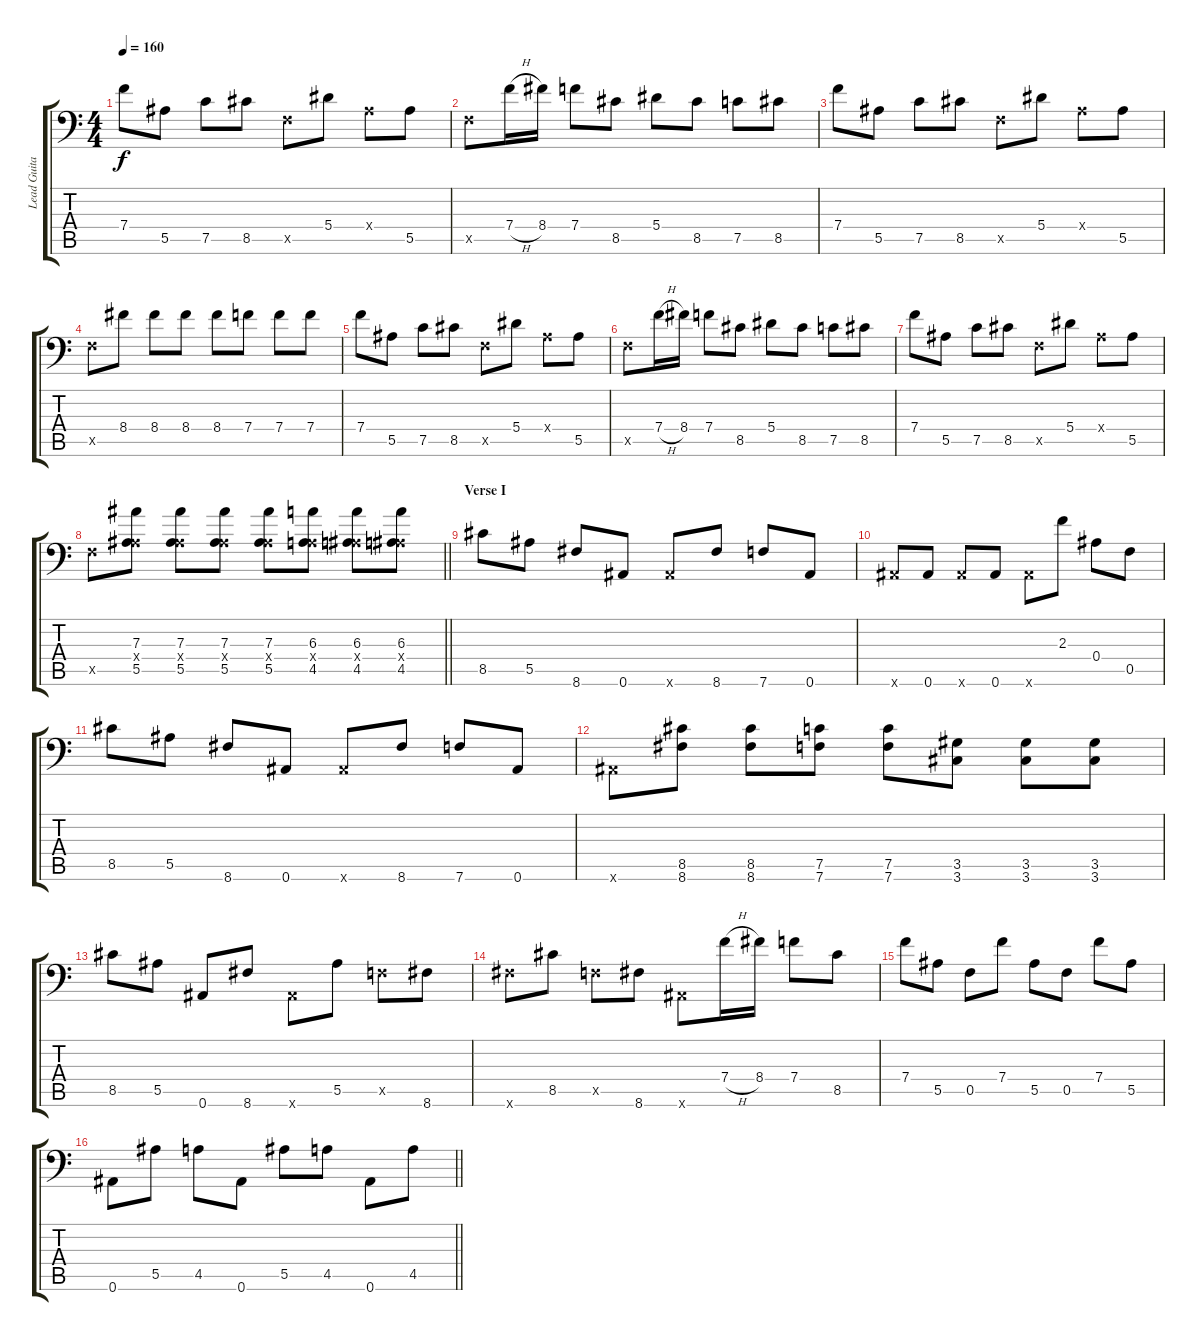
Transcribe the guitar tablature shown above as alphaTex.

\track ("Lead Guitar" "Lead Guita") {instrument distortionguitar}
\staff {score tabs}
\tuning (C4 G3 Eb3 Bb2 F2 Bb1) {hide}
\ts (4 4)
\tempo 160
\clef f4
\ks c
7.4.8{dy f} 5.5.8 7.5.8 8.5.8 0.5{x}.8 5.4.8 0.4{x}.8 5.5.8 |
0.5{x}.8 7.4{h}.16 8.4.16 7.4.8 8.5.8 5.4.8 8.5.8 7.5.8 8.5.8 |
7.4.8 5.5.8 7.5.8 8.5.8 0.5{x}.8 5.4.8 0.4{x}.8 5.5.8 |
0.5{x}.8 8.4.8 8.4.8 8.4.8 8.4.8 7.4.8 7.4.8 7.4.8 |
7.4.8 5.5.8 7.5.8 8.5.8 0.5{x}.8 5.4.8 0.4{x}.8 5.5.8 |
0.5{x}.8 7.4{h}.16 8.4.16 7.4.8 8.5.8 5.4.8 8.5.8 7.5.8 8.5.8 |
7.4.8 5.5.8 7.5.8 8.5.8 0.5{x}.8 5.4.8 0.4{x}.8 5.5.8 |
\barLineRight lightlight
0.5{x}.8 (7.3 0.4{x} 5.5).8 (7.3 0.4{x} 5.5).8 (7.3 0.4{x} 5.5).8 (7.3 0.4{x} 5.5).8 (6.3 0.4{x} 4.5).8 (6.3 0.4{x} 4.5).8 (6.3 0.4{x} 4.5).8 |
\section ("" "Verse I")
8.5.8 5.5.8 8.6.8 0.6.8 0.6{x}.8 8.6.8 7.6.8 0.6.8 |
0.6{x}.8 0.6.8 0.6{x}.8 0.6.8 0.6{x}.8 2.3.8 0.4.8 0.5.8 |
8.5.8 5.5.8 8.6.8 0.6.8 0.6{x}.8 8.6.8 7.6.8 0.6.8 |
0.6{x}.8 (8.5 8.6).8 (8.5 8.6).8 (7.5 7.6).8 (7.5 7.6).8 (3.5 3.6).8 (3.5 3.6).8 (3.5 3.6).8 |
8.5.8 5.5.8 0.6.8 8.6.8 0.6{x}.8 5.5.8 0.5{x}.8 8.6.8 |
8.6{x}.8 8.5.8 0.5{x}.8 8.6.8 0.6{x}.8 7.4{h}.16 8.4.16 7.4.8 8.5.8 |
7.4.8 5.5.8 0.5.8 7.4.8 5.5.8 0.5.8 7.4.8 5.5.8 |
\barLineRight lightlight
0.6.8 5.5.8 4.5.8 0.6.8 5.5.8 4.5.8 0.6.8 4.5.8
